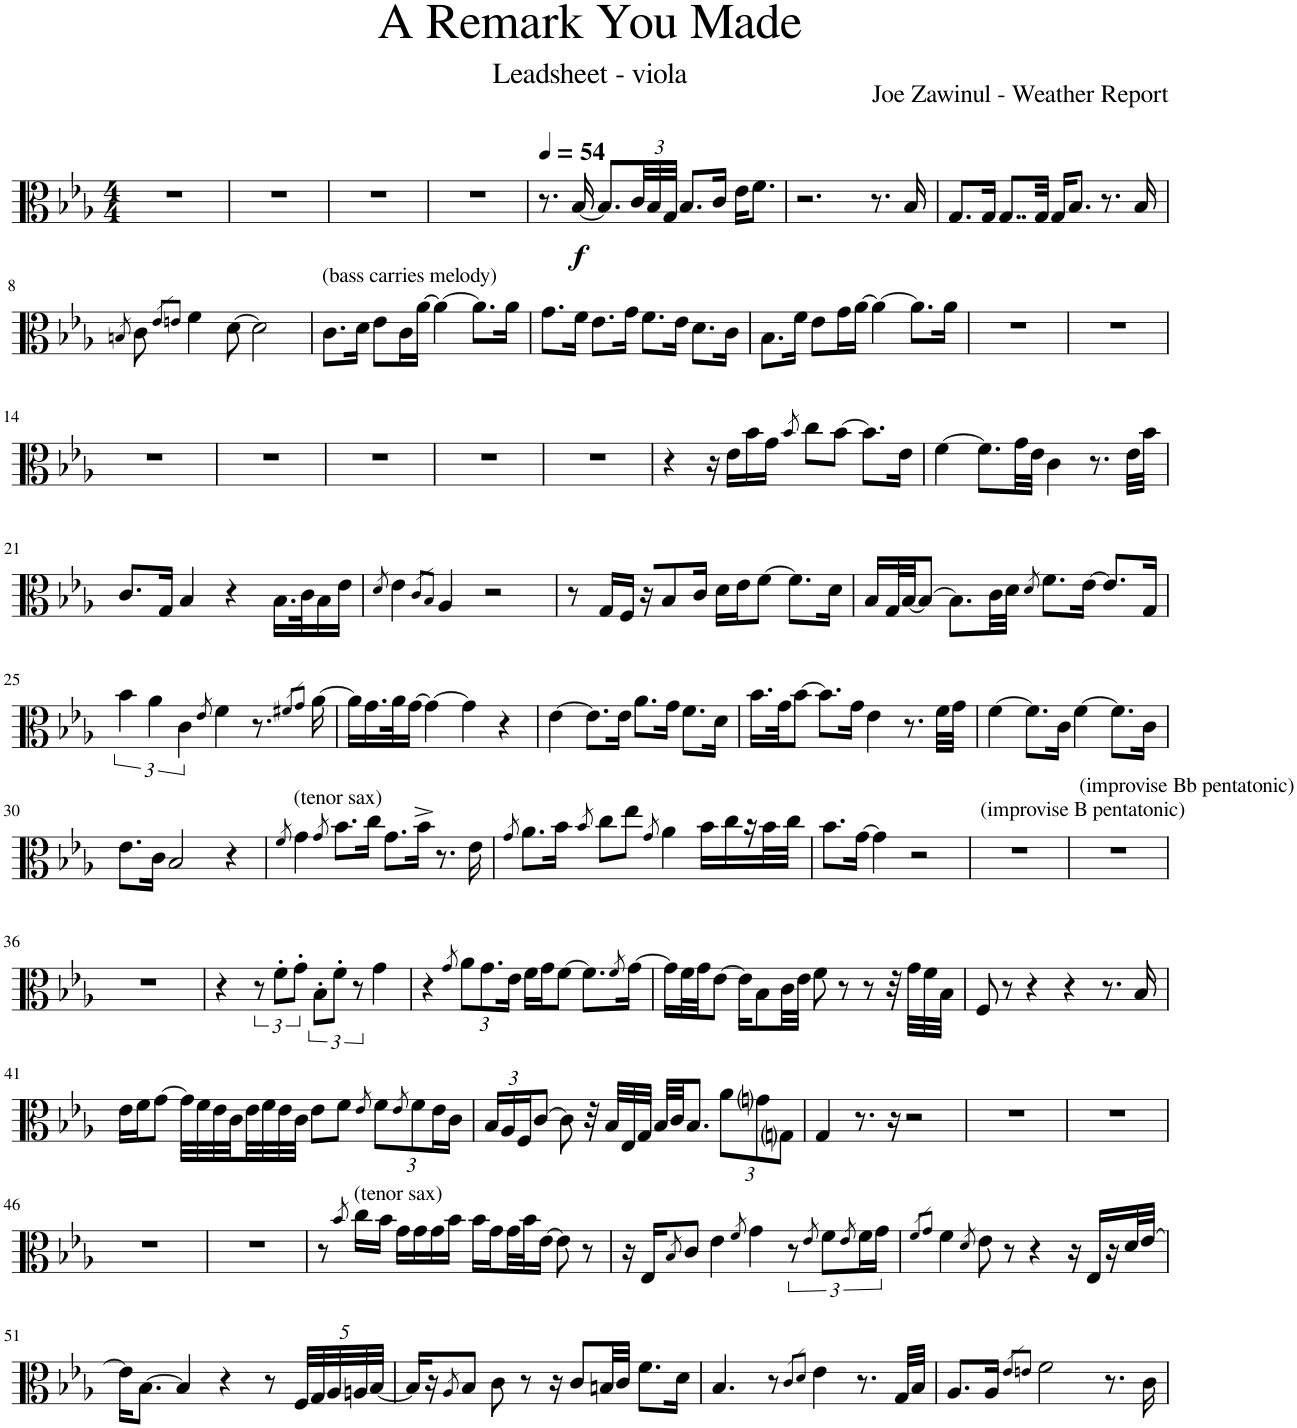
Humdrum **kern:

**kern	**dynam
*part1	*part1
*staff1	*staff1
*I"Viola	*
*I'Vla.	*
*clefC3	*
*k[b-e-a-]	*
*M4/4	*
=1	=1
1r	.
=2	=2
1r	.
=3	=3
1r	.
=4	=4
1r	.
=5	=5
*MM54	*
8.r	.
!	!LO:DY:b
[16B-/	f
8.B-/L]	.
*Xbrackettup	*
48c/LL	.
48B-/	.
48G/JJJ	.
8.B-/L	.
16c/Jk	.
16e-\KL	.
8.f\J	.
=6	=6
2.r	.
8.r	.
16B-/	.
=7	=7
8.G/L	.
16G/Jk	.
8..G/L	.
32G/Jkk	.
16G/KL	.
8.B-/J	.
8.r	.
16B-/	.
!!LO:LB:g=z
=8	=8
8qBn/	.
8c\	.
8qe-/L	.
8qen/J	.
4f\	.
[8d\	.
2d\]	.
=9	=9
!LO:TX:a:t=(bass carries melody)	!
8.c\L	.
16d\Jk	.
8e-\L	.
16c\L	.
[16a-\JJ	.
4a-\_	.
8.a-\L]	.
16a-\Jk	.
=10	=10
8.g\L	.
16f\Jk	.
8.e-\L	.
16g\Jk	.
8.f\L	.
16e-\Jk	.
8.d\L	.
16c\Jk	.
=11	=11
8.B-\L	.
16f\Jk	.
8e-\L	.
16g\L	.
[16a-\JJ	.
4a-\_	.
8.a-\L]	.
16a-\Jk	.
=12	=12
1r	.
=13	=13
1r	.
!!LO:LB:g=z
=14	=14
1r	.
=15	=15
1r	.
=16	=16
1r	.
=17	=17
1r	.
=18	=18
1r	.
=19	=19
4r	.
16r	.
16e-\LL	.
16b-\	.
16g\JJ	.
8qb-/	.
8cc\L	.
[8b-\J	.
8.b-\L]	.
16e-\Jk	.
=20	=20
[4f\	.
8.f\L]	.
32g\LL	.
32e-\JJJ	.
4c\	.
8.r	.
32e-\LLL	.
32b-\JJJ	.
!!LO:LB:g=z
=21	=21
8.c/L	.
16G/Jk	.
4B-/	.
4r	.
16.B-\LL	.
32c\K	.
16B-\	.
16e-\JJ	.
=22	=22
8qd/	.
4e-\	.
8qc/L	.
8qB-/J	.
4A-/	.
2r	.
=23	=23
8r	.
16G/LL	.
16F/JJ	.
16r	.
8B-/	.
16c/Jk	.
16d\LL	.
16e-\J	.
[8f\J	.
8.f\L]	.
16d\Jk	.
=24	=24
16B-/LL	.
32G/L	.
[32B-/JJ	.
8B-/J_	.
8.B-\L]	.
32c\LL	.
32d\JJJ	.
8qd/	.
8.f\L	.
[16e-\Jk	.
8.e-/L]	.
16G/Jk	.
!!LO:LB:g=z
=25	=25
*brackettup	*
6b-\	.
6a-\	.
6c\	.
8qe-/	.
4f\	.
8.r	.
8qf#X/L	.
8qg/J	.
[16a-\	.
=26	=26
16a-\LL]	.
16.g\	.
32a-\K	.
[16g\JJ	.
4g\_	.
4g\]	.
4r	.
=27	=27
[4e-\	.
8.e-\L]	.
16e-\Jk	.
8.a-\L	.
16g\Jk	.
8.f\L	.
16d\Jk	.
=28	=28
16.b-\LL	.
32g\JK	.
[8b-\J	.
8.b-\L]	.
16g\Jk	.
4e-\	.
8.r	.
32f\LLL	.
32g\JJJ	.
=29	=29
[4f\	.
8.f\L]	.
16c\Jk	.
[4f\	.
8.f\L]	.
16c\Jk	.
!!LO:LB:g=z
=30	=30
8.e-\L	.
16c\Jk	.
2B-/	.
4r	.
=31	=31
8qf/	.
!LO:TX:a:t=(tenor sax)	!
4g\	.
8qg/	.
8.b-\L	.
16cc\Jk	.
8.g\L	.
16b-^\Jk	.
8.r	.
16e-\	.
=32	=32
8qg/	.
8.a-\L	.
16b-\Jk	.
8qb-/	.
8cc\L	.
8ee-\J	.
8qg/	.
4a-\	.
16b-\LL	.
16cc\	.
16r	.
32b-\L	.
32cc\JJJ	.
=33	=33
8.b-\L	.
[16g\Jk	.
4g\]	.
2r	.
=34	=34
!LO:TX:a:t=(improvise B pentatonic)	!
1r	.
=35	=35
!LO:TX:a:t=(improvise Bb pentatonic)	!
1r	.
!!LO:LB:g=z
=36	=36
1r	.
=37	=37
4r	.
12r	.
12f'\L	.
12g'\J	.
12B-'\L	.
12f'\J	.
12r	.
4g\	.
=38	=38
4r	.
8qg/	.
*Xbrackettup	*
12a-\L	.
12.g\	.
24e-\Jk	.
16f\LL	.
16g\J	.
[8f\J	.
8.f\L]	.
8qf/	.
[16g\Jk	.
=39	=39
16g\LL]	.
32f\L	.
32g\JJ	.
[8e-\J	.
16e-\KL]	.
8B-\	.
32c\LL	.
32e-\JJJ	.
8f\	.
8r	.
8r	.
32r	.
32g\LLL	.
32f\	.
32B-\JJJ	.
=40	=40
8F/	.
8r	.
4r	.
4r	.
8.r	.
16B-/	.
!!LO:LB:g=z
=41	=41
16e-\LL	.
16f\J	.
[8g\J	.
32g\LLL]	.
32f\	.
32e-\	.
32c\	.
32e-\	.
32f\	.
32e-\	.
32c\JJJ	.
8e-\L	.
8f\J	.
8qe-/	.
12f\L	.
8qe-/	.
12f\	.
24e-\L	.
24c\JJ	.
=42	=42
24B-/LL	.
24A-/	.
24F/J	.
[8c/J	.
8c\]	.
32r	.
32B-/LLL	.
32E-/	.
32G/JJJ	.
32B-/LLL	.
32c/JJ	.
8.B-/J	.
12a-\L	.
12gni\	.
12Gni\J	.
=43	=43
4G/	.
8.r	.
16r	.
2r	.
=44	=44
1r	.
=45	=45
1r	.
!!LO:LB:g=z
=46	=46
1r	.
=47	=47
1r	.
=48	=48
8r	.
8qb-/	.
!LO:TX:a:t=(tenor sax)	!
16cc\LL	.
16b-\JJ	.
16g\LL	.
16g\	.
16g\	.
16b-\JJ	.
16b-\LL	.
16g\	.
32g\L	.
32b-\J	.
[16e-\JJ	.
8e-\]	.
8r	.
=49	=49
16r	.
16E-/KL	.
8qB-/	.
8c/J	.
4e-\	.
8qf/	.
4g\	.
*brackettup	*
12r	.
8qe-/	.
12f\L	.
8qe-/	.
24f\L	.
24g\JJ	.
=50	=50
8qf/L	.
8qg/J	.
4f\	.
8qd/	.
8e-\	.
8r	.
4r	.
16r	.
16E-/LL	.
16r	.
32d/L	.
[32e-/JJJ	.
!!LO:LB:g=z
=51	=51
16e-\KL]	.
[8.B-\J	.
4B-/]	.
4r	.
8r	.
*Xbrackettup	*
40F/LLL	.
40G/	.
40A-/	.
40An/	.
[40B-/JJJ	.
=52	=52
16B-/LL]	.
16r	.
8qA-/	.
8B-/J	.
8c\	.
8r	.
16r	.
8c/L	.
32Bn/LL	.
32c/JJJ	.
8.f\L	.
16d\Jk	.
=53	=53
4.B-/	.
8r	.
8qc/L	.
8qd/J	.
4e-\	.
8.r	.
32G/LLL	.
32B-/JJJ	.
=54	=54
8.A-/L	.
16A-/Jk	.
8qe-/L	.
8qen/J	.
2f\	.
8.r	.
16c\	.
=	=
*-	*-
